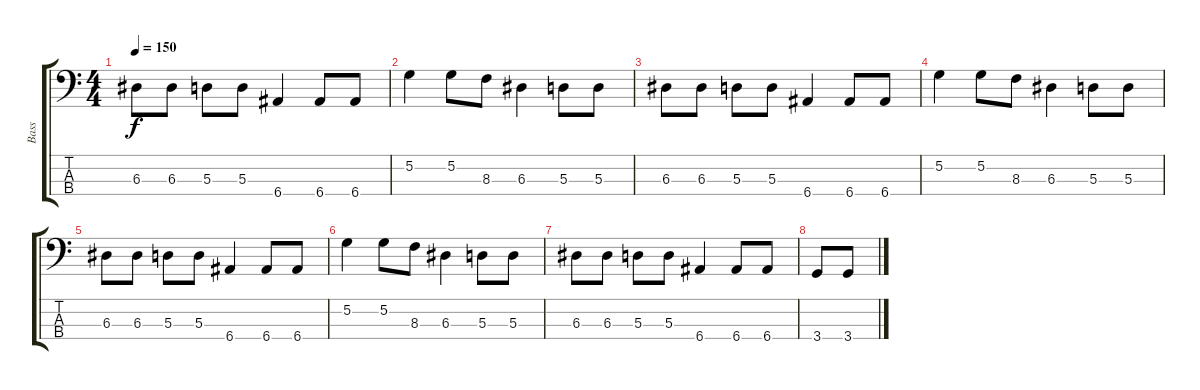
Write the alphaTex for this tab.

\track ("Bass" "Bass") {instrument electricbasspick}
\staff {score tabs}
\tuning (G2 D2 A1 E1) {hide}
\ts (4 4)
\tempo 150
\clef f4
\ks c
6.3.8{dy f} 6.3.8 5.3.8 5.3.8 6.4.4 6.4.8 6.4.8 |
5.2.4 5.2.8 8.3.8 6.3.4 5.3.8 5.3.8 |
6.3.8 6.3.8 5.3.8 5.3.8 6.4.4 6.4.8 6.4.8 |
5.2.4 5.2.8 8.3.8 6.3.4 5.3.8 5.3.8 |
6.3.8 6.3.8 5.3.8 5.3.8 6.4.4 6.4.8 6.4.8 |
5.2.4 5.2.8 8.3.8 6.3.4 5.3.8 5.3.8 |
6.3.8 6.3.8 5.3.8 5.3.8 6.4.4 6.4.8 6.4.8 |
3.4.8 3.4.8
